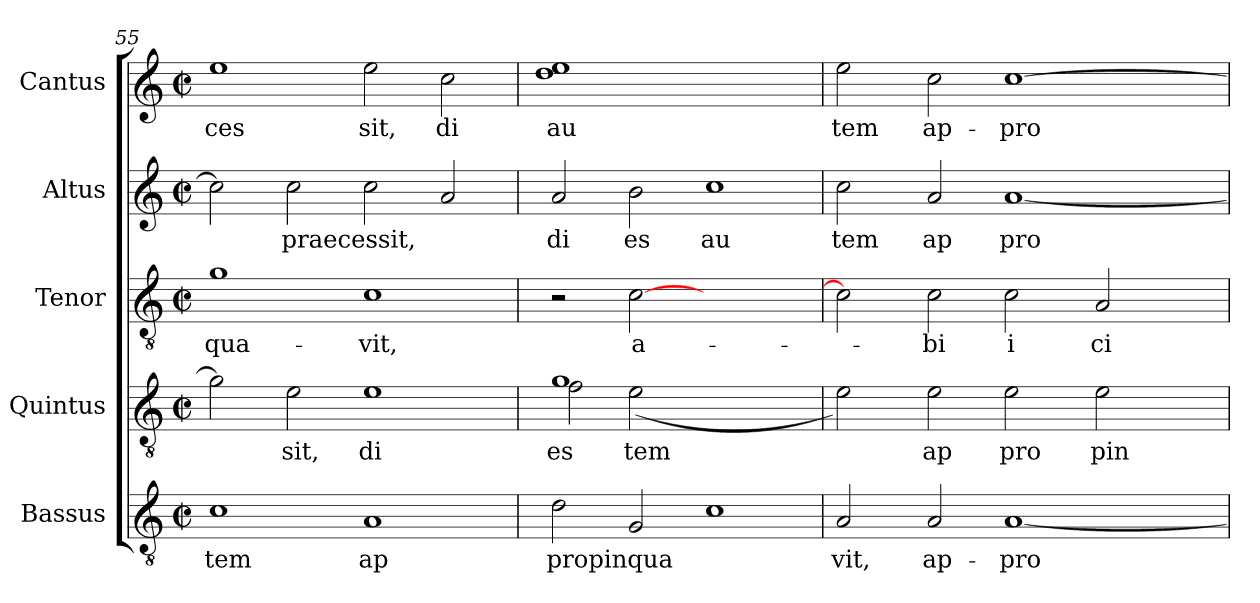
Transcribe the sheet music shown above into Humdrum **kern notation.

**kern	**text	**kern	**text	**kern	**text	**kern	**text	**kern	**text
*part5	*part5	*part4	*part4	*part3	*part3	*part2	*part2	*part1	*part1
*staff5	*staff5	*staff4	*staff4	*staff3	*staff3	*staff2	*staff2	*staff1	*staff1
*I"Bassus	*	*I"Quintus	*	*I"Tenor	*	*I"Altus	*	*I"Cantus	*
*clefGv2	*	*clefGv2	*	*clefGv2	*	*clefG2	*	*clefG2	*
*M2/2	*	*M2/2	*	*M2/2	*	*M2/2	*	*M2/2	*
*met(c|)	*	*met(c|)	*	*met(c|)	*	*met(c|)	*	*met(c|)	*
=55	=55	=55	=55	=55	=55	=55	=55	=55	=55
!	!LO:LY:b:cj	!	!	!	!LO:LY:b:cj	!	!	!	!LO:LY:b:cj
1c	tem	2g\]	.	1g	-qua-	2cc\]	.	1ee	ces
!	!	!	!LO:LY:b:cj	!	!	!	!LO:LY:b	!	!
.	.	2e\	sit,	.	.	2cc\	praecessit,	.	.
!	!LO:LY:b:cj	!	!LO:LY:b:cj	!	!LO:LY:b:cj	!	!	!	!LO:LY:b:cj
1A	ap	1e	di	1c	-vit,	2cc\	.	2ee\	sit,
!	!	!	!	!	!	!	!	!	!LO:LY:b:cj
.	.	.	.	.	.	2a/	.	2cc\	di
=56	=56	=56	=56	=56	=56	=56	=56	=56	=56
!	!LO:LY:b	!	!LO:LY:b:cj	!	!	!	!	!	!
*	*	*^	*	*	*	*	*	*	*
!	!	!	!	!LO:LY:b:cj	!	!	!	!LO:LY:b:cj	!	!LO:LY:b:cj
2d\	propinqua	1g	2f\	es	2r	.	2a/	di	1dd 1ee	au
!	!	!	!	!LO:LY:b	!	!LO:LY:b:cj	!	!LO:LY:b:cj	!	!
2G/	.	.	(>2e\	tem	[<2c\	a-	2b\	es	.	.
!	!	!	!	!	!	!	!	!LO:LY:b:cj	!	!
1c	.	1ryy	1ryy	.	1ryy	.	1cc	au	1ryy	.
!!LO:PB:g=z
=57	=57	=57	=57	=57	=57	=57	=57	=57	=57	=57
!	!LO:LY:b:cj	!	!	!	!	!	!	!LO:LY:b:cj	!	!LO:LY:b:cj
*	*	*v	*v	*	*^	*	*	*	*	*
2A/	vit,	2e\)	.	2c\]	32.ryy	.	2cc\	tem	2ee\	tem
.	.	.	.	.	1ryy	.	.	.	.	.
!	!LO:LY:b:cj	!	!LO:LY:b:cj	!	!	!LO:LY:b:cj	!	!LO:LY:b:cj	!	!LO:LY:b:cj
2A/	ap-	2e\	ap	2c\	.	-bi	2a/	ap	2cc\	ap-
!	!LO:LY:b:cj	!	!LO:LY:b:cj	!	!	!LO:LY:b:cj	!	!LO:LY:b:cj	!	!LO:LY:b:cj
[<1A	-pro-	2e\	pro	2c\	.	i	[<1a	pro	[>1cc	-pro-
.	.	.	.	.	2ryy	.	.	.	.	.
!	!	!	!LO:LY:b:cj	!	!	!LO:LY:b:cj	!	!	!	!
.	.	2e\	pin	2A/	.	ci	.	.	.	.
.	.	.	.	.	4ryy	.	.	.	.	.
.	.	.	.	.	8ryy	.	.	.	.	.
.	.	.	.	.	16ryy	.	.	.	.	.
.	.	.	.	.	64ryy	.	.	.	.	.
*	*	*	*	*v	*v	*	*	*	*	*
=	=	=	=	=	=	=	=	=	=
*-	*-	*-	*-	*-	*-	*-	*-	*-	*-
